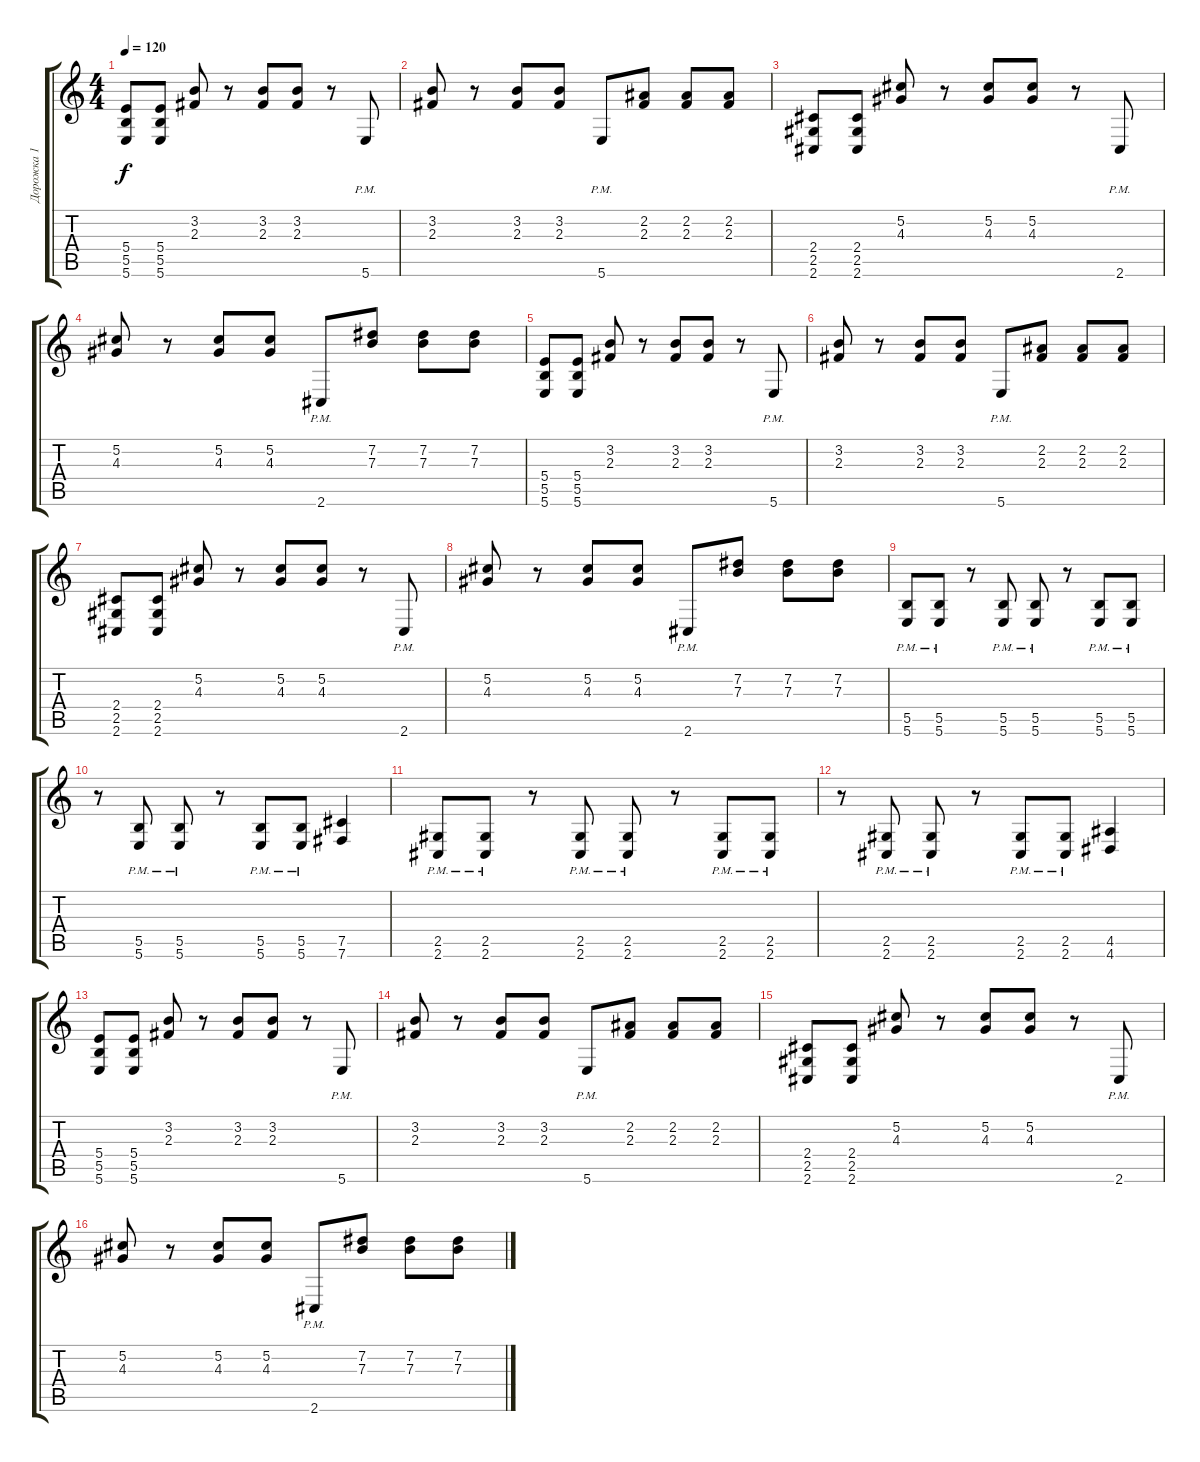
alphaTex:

\track ("Дорожка 1" "Дорожка 1") {instrument distortionguitar}
\staff {score tabs}
\tuning (Db4 Ab3 E3 B2 Gb2 B1) {hide}
\ts (4 4)
\tempo 120
\clef g2
\ks c
(5.4 5.5 5.6).8{dy f instrument distortionguitar} (5.4 5.5 5.6).8 (3.2 2.3).8 r.8 (3.2 2.3).8 (3.2 2.3).8 r.8 5.6{pm}.8 |
(3.2 2.3).8 r.8 (3.2 2.3).8 (3.2 2.3).8 5.6{pm}.8 (2.2 2.3).8 (2.2 2.3).8 (2.2 2.3).8 |
(2.4 2.5 2.6).8 (2.4 2.5 2.6).8 (5.2 4.3).8 r.8 (5.2 4.3).8 (5.2 4.3).8 r.8 2.6{pm}.8 |
(5.2 4.3).8 r.8 (5.2 4.3).8 (5.2 4.3).8 2.6{pm}.8 (7.2 7.3).8 (7.2 7.3).8 (7.2 7.3).8 |
(5.4 5.5 5.6).8 (5.4 5.5 5.6).8 (3.2 2.3).8 r.8 (3.2 2.3).8 (3.2 2.3).8 r.8 5.6{pm}.8 |
(3.2 2.3).8 r.8 (3.2 2.3).8 (3.2 2.3).8 5.6{pm}.8 (2.2 2.3).8 (2.2 2.3).8 (2.2 2.3).8 |
(2.4 2.5 2.6).8 (2.4 2.5 2.6).8 (5.2 4.3).8 r.8 (5.2 4.3).8 (5.2 4.3).8 r.8 2.6{pm}.8 |
(5.2 4.3).8 r.8 (5.2 4.3).8 (5.2 4.3).8 2.6{pm}.8 (7.2 7.3).8 (7.2 7.3).8 (7.2 7.3).8 |
(5.5{pm} 5.6{pm}).8 (5.5{pm} 5.6{pm}).8 r.8 (5.5{pm} 5.6{pm}).8 (5.5{pm} 5.6{pm}).8 r.8 (5.5{pm} 5.6{pm}).8 (5.5{pm} 5.6{pm}).8 |
r.8 (5.5{pm} 5.6{pm}).8 (5.5{pm} 5.6{pm}).8 r.8 (5.5{pm} 5.6{pm}).8 (5.5{pm} 5.6{pm}).8 (7.5 7.6).4 |
(2.5{pm} 2.6{pm}).8 (2.5{pm} 2.6{pm}).8 r.8 (2.5{pm} 2.6{pm}).8 (2.5{pm} 2.6{pm}).8 r.8 (2.5{pm} 2.6{pm}).8 (2.5{pm} 2.6{pm}).8 |
r.8 (2.5{pm} 2.6{pm}).8 (2.5{pm} 2.6{pm}).8 r.8 (2.5{pm} 2.6{pm}).8 (2.5{pm} 2.6{pm}).8 (4.5 4.6).4 |
(5.4 5.5 5.6).8 (5.4 5.5 5.6).8 (3.2 2.3).8 r.8 (3.2 2.3).8 (3.2 2.3).8 r.8 5.6{pm}.8 |
(3.2 2.3).8 r.8 (3.2 2.3).8 (3.2 2.3).8 5.6{pm}.8 (2.2 2.3).8 (2.2 2.3).8 (2.2 2.3).8 |
(2.4 2.5 2.6).8 (2.4 2.5 2.6).8 (5.2 4.3).8 r.8 (5.2 4.3).8 (5.2 4.3).8 r.8 2.6{pm}.8 |
(5.2 4.3).8 r.8 (5.2 4.3).8 (5.2 4.3).8 2.6{pm}.8 (7.2 7.3).8 (7.2 7.3).8 (7.2 7.3).8
